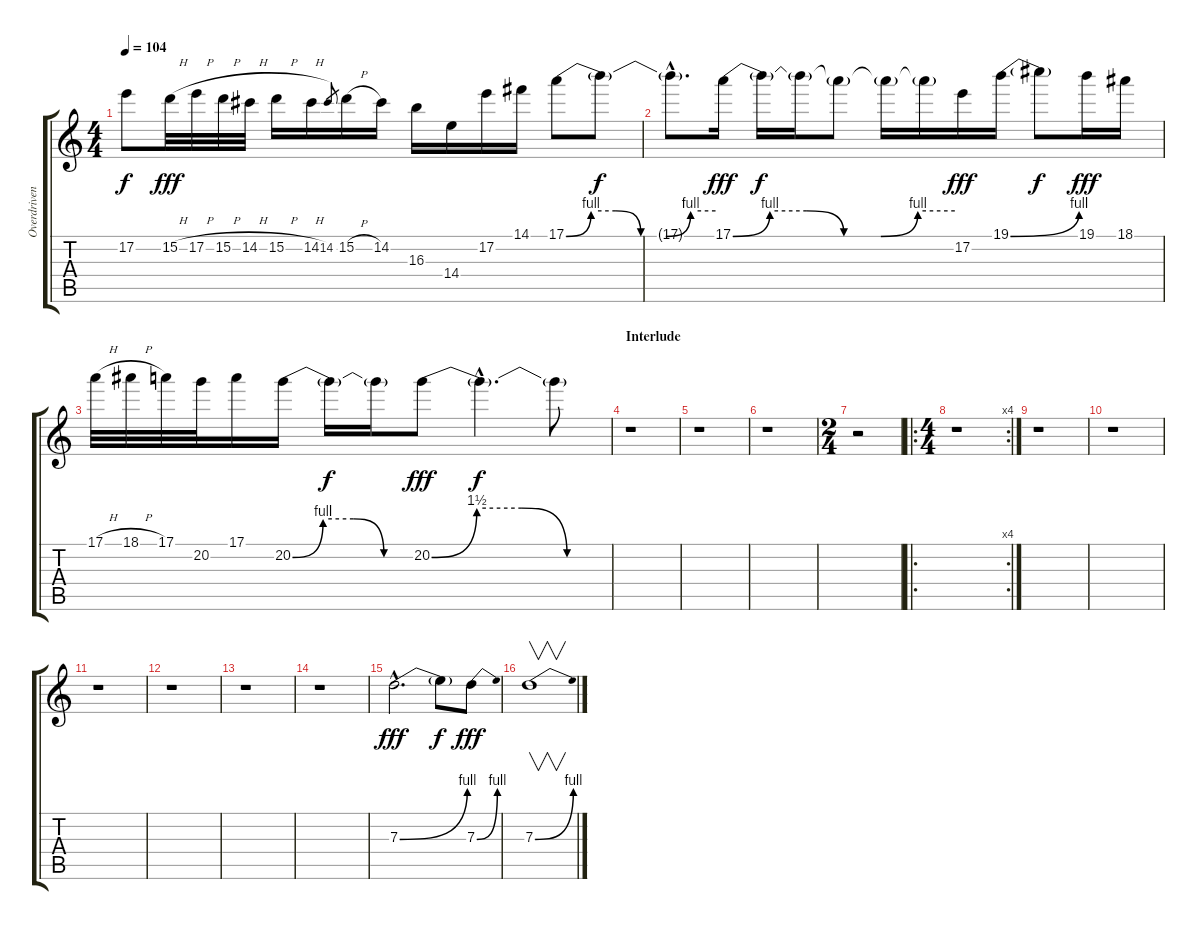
\track ("Overdriven Solo Guitar" "Overdriven") {instrument overdrivenguitar}
\staff {score tabs}
\tuning (E4 B3 G3 D3 A2 E2) {hide}
\ts (4 4)
\tempo 104
\clef g2
\ks c
17.2{t}.8{dy f} 15.2{h}.32{dy fff} 17.2{h}.32 15.2{h}.32 14.2{h}.32 15.2{h}.16 14.2{h}.16 14.2.8{gr} 15.2{h}.16 14.2.16 16.3.16 14.4.16 17.2.16 14.1.16 17.1{be (custom 0 0 10 4 20 4 30 0 40 0 50 4 60 4)}.8 17.1{t}.8{dy f} |
17.1{hac t}.8{d} 17.1{be (custom 0 0 10 4 20 4 30 0 40 0 50 4 60 4)}.16{dy fff} 17.1{t}.16{dy f} 17.1{t}.16 17.1{t}.8 17.1{t}.16 17.1{t}.16 17.2.16{dy fff} 19.1{be (bend 0 0 60 4)}.16 19.1{t}.8{dy f} 19.1.16{dy fff} 18.1.16 |
17.1{h}.32 18.1{h}.32 17.1.32 20.2.32 17.1.16 20.2{be (custom 0 0 15 4 30 4 45 0 60 0)}.16 20.2{t}.16{dy f} 20.2{t}.16 20.2{be (custom 0 0 15 6 30 6 45 0 60 0)}.8{dy fff} 20.2{hac t}.4{d dy f} 20.2{t}.8 |
\section ("" "Interlude")
r.1 |
r.1 |
r.1 |
\ts (2 4)
r.2 |
\ro
\rc 4
\ts (4 4)
r.1 |
r.1 |
r.1 |
r.1 |
r.1 |
r.1 |
r.1 |
7.3{be (bend 0 0 60 4) hac}.2{d dy fff} 7.3{t}.8{dy f} 7.3{be (bend 0 0 60 4)}.8{dy fff} |
7.3{be (bend 0 0 60 4)}.1{v}
